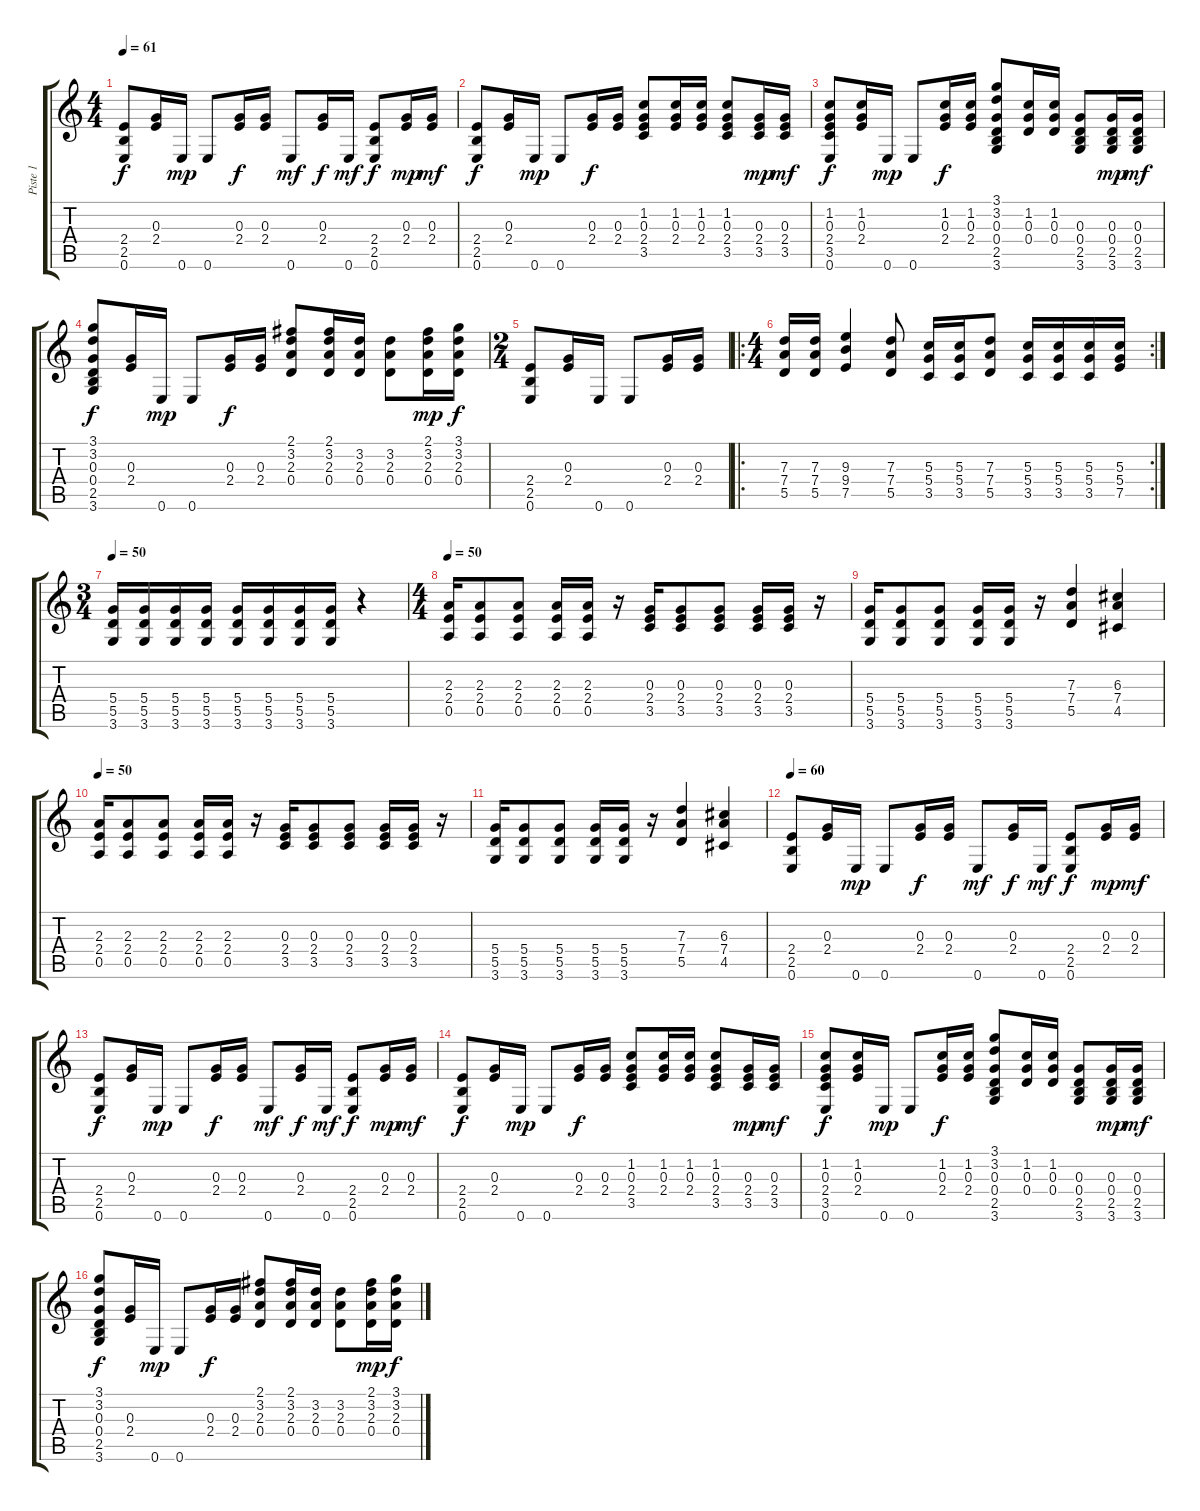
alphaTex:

\track ("Piste 1" "Piste 1") {instrument acousticguitarsteel}
\staff {score tabs}
\tuning (E4 B3 G3 D3 A2 E2) {hide}
\ts (4 4)
\tempo 61
\clef g2
\ks c
(2.4 2.5 0.6).8{dy f} (0.3 2.4).16 0.6.16{dy mp} 0.6.8 (0.3 2.4).16{dy f} (0.3 2.4).16 0.6.8{dy mf} (0.3 2.4).16{dy f} 0.6.16{dy mf} (2.4 2.5 0.6).8{dy f} (0.3 2.4).16{dy mp} (0.3 2.4).16{dy mf} |
(2.4 2.5 0.6).8{dy f} (0.3 2.4).16 0.6.16{dy mp} 0.6.8 (0.3 2.4).16{dy f} (0.3 2.4).16 (1.2 0.3 2.4 3.5).8 (1.2 0.3 2.4).16 (1.2 0.3 2.4).16 (1.2 0.3 2.4 3.5).8 (0.3 2.4 3.5).16{dy mp} (0.3 2.4 3.5).16{dy mf} |
(1.2 0.3 2.4 3.5 0.6).8{dy f} (1.2 0.3 2.4).16 0.6.16{dy mp} 0.6.8 (1.2 0.3 2.4).16{dy f} (1.2 0.3 2.4).16 (3.1 3.2 0.3 0.4 2.5 3.6).8 (1.2 0.3 0.4).16 (1.2 0.3 0.4).16 (0.3 0.4 2.5 3.6).8 (0.3 0.4 2.5 3.6).16{dy mp} (0.3 0.4 2.5 3.6).16{dy mf} |
(3.1 3.2 0.3 0.4 2.5 3.6).8{dy f} (0.3 2.4).16 0.6.16{dy mp} 0.6.8 (0.3 2.4).16{dy f} (0.3 2.4).16 (2.1 3.2 2.3 0.4).8 (2.1 3.2 2.3 0.4).16 (3.2 2.3 0.4).16 (3.2 2.3 0.4).8 (2.1 3.2 2.3 0.4).16{dy mp} (3.1 3.2 2.3 0.4).16{dy f} |
\ts (2 4)
(2.4 2.5 0.6).8 (0.3 2.4).16 0.6.16 0.6.8 (0.3 2.4).16 (0.3 2.4).16 |
\ro
\rc 2
\ts (4 4)
(7.3 7.4 5.5).16{instrument distortionguitar} (7.3 7.4 5.5).16 (9.3 9.4 7.5).4 (7.3 7.4 5.5).8 (5.3 5.4 3.5).16 (5.3 5.4 3.5).16 (7.3 7.4 5.5).8 (5.3 5.4 3.5).16 (5.3 5.4 3.5).16 (5.3 5.4 3.5).16 (5.3 5.4 7.5).16 |
\ts (3 4)
\tempo 50
(5.4 5.5 3.6).16 (5.4 5.5 3.6).16 (5.4 5.5 3.6).16 (5.4 5.5 3.6).16 (5.4 5.5 3.6).16 (5.4 5.5 3.6).16 (5.4 5.5 3.6).16 (5.4 5.5 3.6).16 r.4 |
\ts (4 4)
\tempo 50
(2.3 2.4 0.5).16{instrument distortionguitar} (2.3 2.4 0.5).8 (2.3 2.4 0.5).8 (2.3 2.4 0.5).16 (2.3 2.4 0.5).16 r.16 (0.3 2.4 3.5).16 (0.3 2.4 3.5).8 (0.3 2.4 3.5).8 (0.3 2.4 3.5).16 (0.3 2.4 3.5).16 r.16 |
(5.4 5.5 3.6).16 (5.4 5.5 3.6).8 (5.4 5.5 3.6).8 (5.4 5.5 3.6).16 (5.4 5.5 3.6).16 r.16 (7.3 7.4 5.5).4 (6.3 7.4 4.5).4 |
\tempo 50
(2.3 2.4 0.5).16{instrument distortionguitar} (2.3 2.4 0.5).8 (2.3 2.4 0.5).8 (2.3 2.4 0.5).16 (2.3 2.4 0.5).16 r.16 (0.3 2.4 3.5).16 (0.3 2.4 3.5).8 (0.3 2.4 3.5).8 (0.3 2.4 3.5).16 (0.3 2.4 3.5).16 r.16 |
(5.4 5.5 3.6).16 (5.4 5.5 3.6).8 (5.4 5.5 3.6).8 (5.4 5.5 3.6).16 (5.4 5.5 3.6).16 r.16 (7.3 7.4 5.5).4 (6.3 7.4 4.5).4 |
\tempo 60
(2.4 2.5 0.6).8 (0.3 2.4).16 0.6.16{dy mp} 0.6.8 (0.3 2.4).16{dy f} (0.3 2.4).16 0.6.8{dy mf} (0.3 2.4).16{dy f} 0.6.16{dy mf} (2.4 2.5 0.6).8{dy f} (0.3 2.4).16{dy mp} (0.3 2.4).16{dy mf} |
(2.4 2.5 0.6).8{dy f} (0.3 2.4).16 0.6.16{dy mp} 0.6.8 (0.3 2.4).16{dy f} (0.3 2.4).16 0.6.8{dy mf} (0.3 2.4).16{dy f} 0.6.16{dy mf} (2.4 2.5 0.6).8{dy f} (0.3 2.4).16{dy mp} (0.3 2.4).16{dy mf} |
(2.4 2.5 0.6).8{dy f} (0.3 2.4).16 0.6.16{dy mp} 0.6.8 (0.3 2.4).16{dy f} (0.3 2.4).16 (1.2 0.3 2.4 3.5).8 (1.2 0.3 2.4).16 (1.2 0.3 2.4).16 (1.2 0.3 2.4 3.5).8 (0.3 2.4 3.5).16{dy mp} (0.3 2.4 3.5).16{dy mf} |
(1.2 0.3 2.4 3.5 0.6).8{dy f} (1.2 0.3 2.4).16 0.6.16{dy mp} 0.6.8 (1.2 0.3 2.4).16{dy f} (1.2 0.3 2.4).16 (3.1 3.2 0.3 0.4 2.5 3.6).8 (1.2 0.3 0.4).16 (1.2 0.3 0.4).16 (0.3 0.4 2.5 3.6).8 (0.3 0.4 2.5 3.6).16{dy mp} (0.3 0.4 2.5 3.6).16{dy mf} |
(3.1 3.2 0.3 0.4 2.5 3.6).8{dy f} (0.3 2.4).16 0.6.16{dy mp} 0.6.8 (0.3 2.4).16{dy f} (0.3 2.4).16 (2.1 3.2 2.3 0.4).8 (2.1 3.2 2.3 0.4).16 (3.2 2.3 0.4).16 (3.2 2.3 0.4).8 (2.1 3.2 2.3 0.4).16{dy mp} (3.1 3.2 2.3 0.4).16{dy f}
